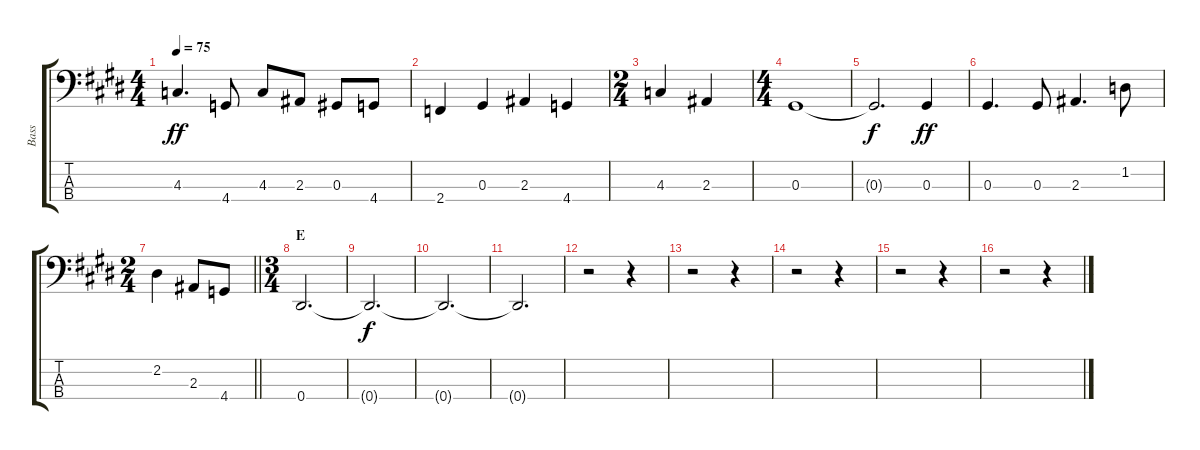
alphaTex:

\track ("Bass" "Bass") {instrument electricbassfinger}
\staff {score tabs}
\tuning (Gb2 Db2 Ab1 Eb1) {hide}
\ts (4 4)
\tempo 75
\clef f4
\ks e
4.3.4{d dy ff} 4.4.8 4.3.8 2.3.8 0.3.8 4.4.8 |
2.4.4 0.3.4 2.3.4 4.4.4 |
\ts (2 4)
4.3.4 2.3.4 |
\ts (4 4)
0.3.1 |
0.3{t}.2{d dy f} 0.3.4{dy ff} |
0.3.4{d} 0.3.8 2.3.4{d} 1.2.8 |
\ts (2 4)
\barLineRight lightlight
2.2.4 2.3.8 4.4.8 |
\ts (3 4)
\section ("" "E")
0.4.2{d} |
0.4{t}.2{d dy f} |
0.4{t}.2{d} |
0.4{t}.2{d} |
r.2 r.4 |
r.2 r.4 |
r.2 r.4 |
r.2 r.4 |
r.2 r.4
